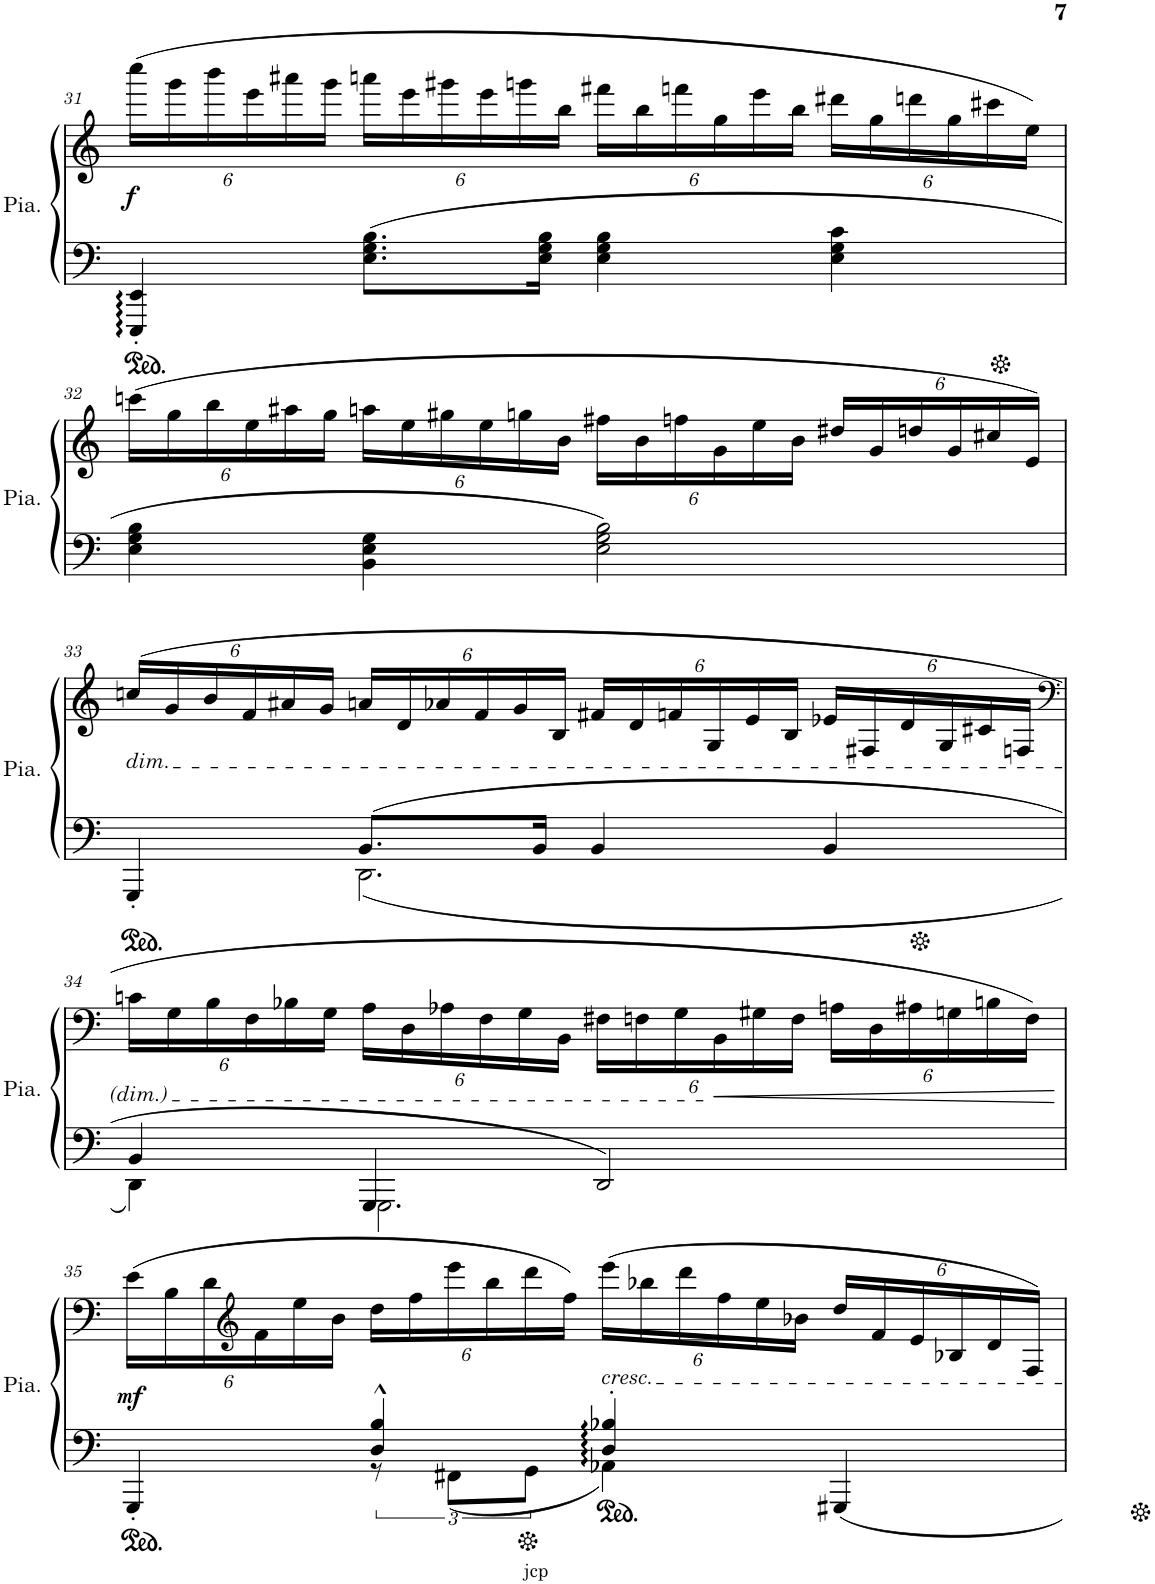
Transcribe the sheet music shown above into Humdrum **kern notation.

**kern	**kern	**dynam
*part1	*part1	*part1
*staff2	*staff1	*staff1/2
*I"Piano	*	*
*I'Pia.	*	*
!!LO:PB:g=z
*clefF4	*clefG2	*
*k[]	*k[]	*
*M4/4	*M4/4	*
*met(c)	*met(c)	*
*	*Xbrackettup	*
=31	=31	=31
!	!	!LO:DY:b
4EEE/' 4EE/'	(24cccc\LL	f
.	24ggg\	.
.	24bbb\	.
.	24eee\	.
.	24aaa#X\	.
.	24ggg\JJ	.
8.E\ 8.G\ 8.B\L	24aaan\LL	.
.	24eee\	.
.	24ggg#X\	.
.	24eee\	.
.	24gggn\	.
16E\ 16G\ 16B\Jk	.	.
.	24bb\JJ	.
4E\ 4G\ 4B\	24fff#X\LL	.
.	24bb\	.
.	24fffn\	.
.	24gg\	.
.	24eee\	.
.	24bb\JJ	.
4E\ 4G\ 4c\	24ddd#X\LL	.
.	24gg\	.
.	24dddn\	.
.	24gg\	.
.	24ccc#X\	.
.	24ee\JJ)	.
!!LO:LB:g=z
=32	=32	=32
4E\ 4G\ 4B\	(24cccn\LL	.
.	24gg\	.
.	24bb\	.
.	24ee\	.
.	24aa#X\	.
.	24gg\JJ	.
4BB\ 4E\ 4G\	24aan\LL	.
.	24ee\	.
.	24gg#X\	.
.	24ee\	.
.	24ggn\	.
.	24b\JJ	.
2E\ 2G\ 2B\	24ff#X\LL	.
.	24b\	.
.	24ffn\	.
.	24g\	.
.	24ee\	.
.	24b\JJ	.
.	24dd#X/LL	.
.	24g/	.
.	24ddn/	.
.	24g/	.
.	24cc#X/	.
.	24e/JJ)	.
!!LO:LB:g=z
=33	=33	=33
*^	*	*
!	!	!LO:TX:b:i:t=dim.	!
4GGG'/	4ryy	(24ccn/LL	.
.	.	24g/	.
.	.	24b/	.
.	.	24f/	.
.	.	24a#X/	.
.	.	24g/JJ	.
8.BB/L	2.DD\	24an/LL	.
.	.	24d/	.
.	.	24a-X/	.
.	.	24f/	.
.	.	24g/	.
16BB/Jk	.	.	.
.	.	24B/JJ	.
4BB/	.	24f#X/LL	.
.	.	24d/	.
.	.	24fn/	.
.	.	24G/	.
.	.	24e/	.
.	.	24B/JJ	.
4BB/	.	24e-X/LL	.
.	.	24F#X/	.
.	.	24d/	.
.	.	24G/	.
.	.	24c#X/	.
.	.	24Fn/JJ	.
!!LO:LB:g=z
=34	=34	=34	=34
*	*	*clefF4	*
4BB/	4DD\	24cn\LL	.
.	.	24G\	.
.	.	24B\	.
.	.	24F\	.
.	.	24B-X\	.
.	.	24G\JJ	.
4GGG/	2.GGG\	24A\LL	.
.	.	24D\	.
.	.	24A-X\	.
.	.	24F\	.
.	.	24G\	.
.	.	24BB\JJ	.
2DD/	.	24F#X\LL	.
.	.	24Fn\	.
.	.	24G\	.
!	!	!	!LO:HP:b
.	.	24BB\	<
.	.	24G#X\	.
.	.	24F\JJ	.
.	.	24An\LL	.
.	.	24D\	.
.	.	24A#X\	.
.	.	24Gn\	.
.	.	24Bn\	.
.	.	24F\JJ)	.
*v	*v	*	*
.	.	[
!!LO:LB:g=z
=35	=35	=35
*^	*	*
!	!	!	!LO:DY:b
4GGG'/	4ryy	(24e\LL	mf
.	.	24B\	.
.	.	24d\	.
*	*	*clefG2	*
.	.	24f\	.
.	.	24ee\	.
.	.	24b\JJ	.
4D/^^ 4B/^^	12r	24dd\LL	.
.	.	24ff\	.
.	12FF#X\L	24eee\	.
.	.	24bb\	.
.	12GG\J	24ddd\	.
.	.	24ff\JJ)	.
!	!	!LO:TX:b:i:t=cresc.	!
4D/' 4B-X/'	4AA-X\	(24eee\LL	.
.	.	24bb-X\	.
.	.	24ddd\	.
.	.	24ff\	.
.	.	24ee\	.
.	.	24b-X\JJ	.
4GGG#X/	4ryy	24dd/LL	.
.	.	24f/	.
.	.	24e/	.
.	.	24B-X/	.
.	.	24d/	.
.	.	24F/JJ)	.
*v	*v	*	*
=	=	=
*-	*-	*-
